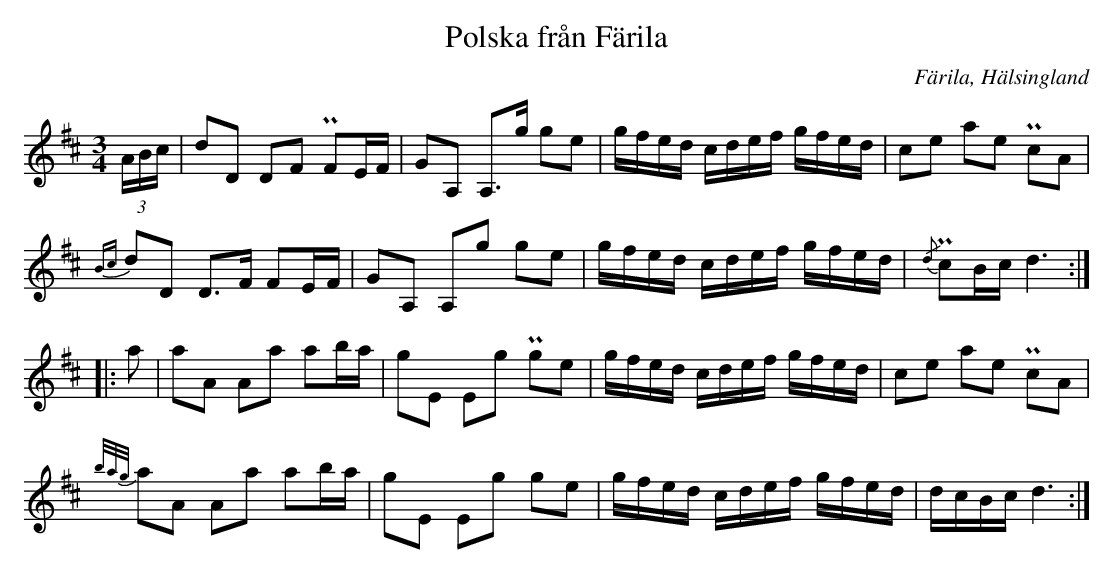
X:1
T:Polska från Färila
O:Färila, Hälsingland
M:3/4
L:1/16
U:t=turn
K:D
(3ABc | d2D2 D2F2 PF2EF | G2A,2 A,2>g2 g2e2 | gfed cdef gfed | c2e2 a2e2 Pc2A2 |
{Bc}d2D2 D2>F2 F2EF | G2A,2 A,2g2 g2e2 | gfed cdef gfed | {/d}Pc2Bc d6 ::
a2 | a2A2 A2a2 a2ba | g2E2 E2g2 Pg2e2 | gfed cdef gfed | c2e2 a2e2 Pc2A2 |
{b/a/g/}a2A2 A2a2 a2ba | g2E2 E2g2 g2e2 | gfed cdef gfed | dcBc d6 :|
